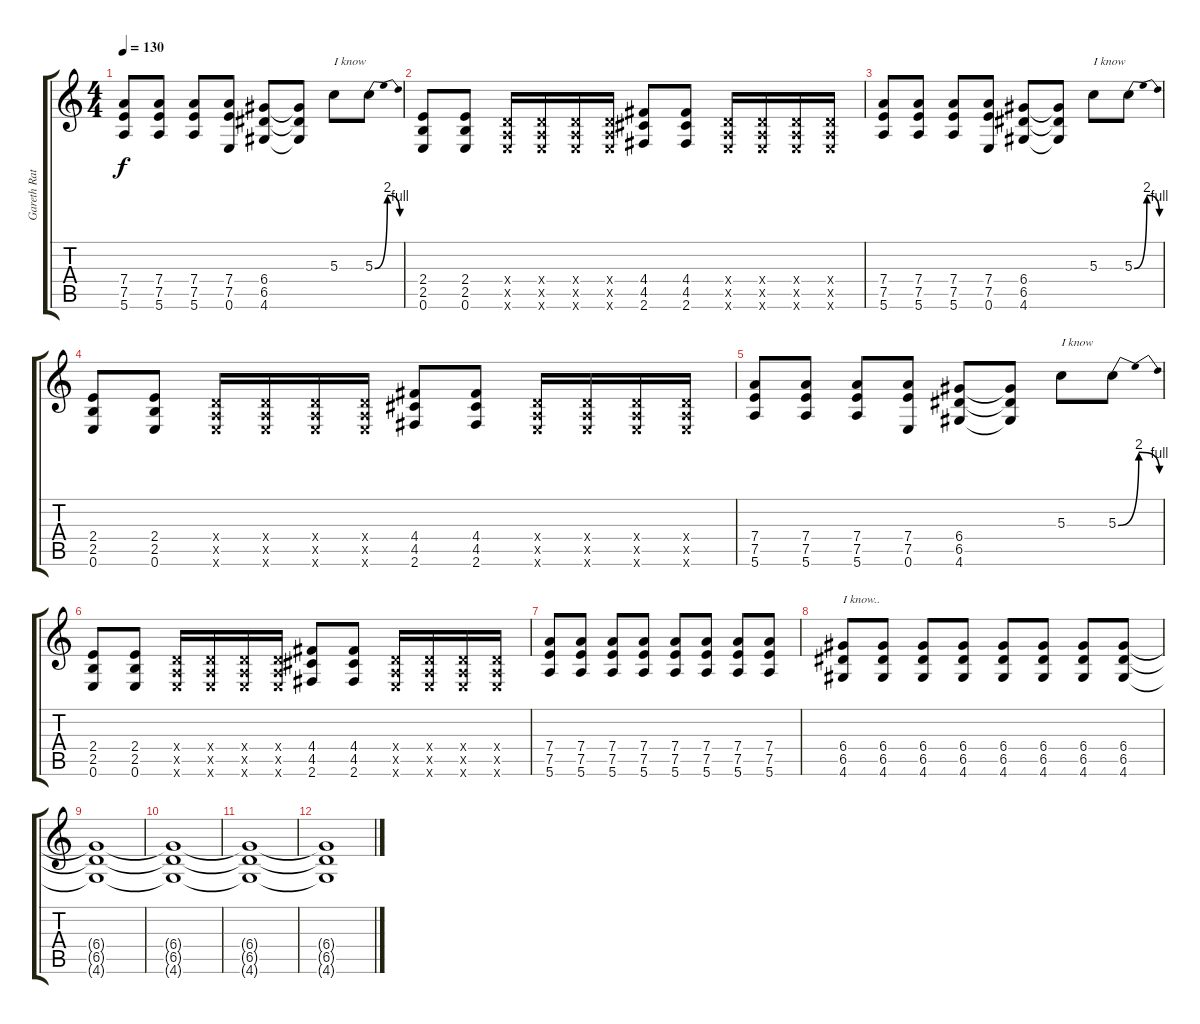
\track ("Gareth Ratcliffe - Distorted Chorus" "Gareth Rat") {instrument distortionguitar}
\staff {score tabs}
\tuning (E4 B3 G3 D3 A2 E2) {hide}
\ts (4 4)
\tempo 130
\clef g2
\ks c
(7.4 7.5 5.6).8{dy f} (7.4 7.5 5.6).8 (7.4 7.5 5.6).8 (7.4 7.5 0.6).8 (6.4 6.5 4.6).8 (6.4{t} 6.5{t} 4.6{t}).8 5.3.8{txt "I know"} 5.3{be (bendrelease 0 0 30 8 30 8 60 4)}.8 |
(2.4 2.5 0.6).8 (2.4 2.5 0.6).8 (0.4{x} 0.5{x} 0.6{x}).16 (0.4{x} 0.5{x} 0.6{x}).16 (0.4{x} 0.5{x} 0.6{x}).16 (0.4{x} 0.5{x} 0.6{x}).16 (4.4 4.5 2.6).8 (4.4 4.5 2.6).8 (0.4{x} 0.5{x} 0.6{x}).16 (0.4{x} 0.5{x} 0.6{x}).16 (0.4{x} 0.5{x} 0.6{x}).16 (0.4{x} 0.5{x} 0.6{x}).16 |
(7.4 7.5 5.6).8 (7.4 7.5 5.6).8 (7.4 7.5 5.6).8 (7.4 7.5 0.6).8 (6.4 6.5 4.6).8 (6.4{t} 6.5{t} 4.6{t}).8 5.3.8{txt "I know"} 5.3{be (bendrelease 0 0 30 8 30 8 60 4)}.8 |
(2.4 2.5 0.6).8 (2.4 2.5 0.6).8 (0.4{x} 0.5{x} 0.6{x}).16 (0.4{x} 0.5{x} 0.6{x}).16 (0.4{x} 0.5{x} 0.6{x}).16 (0.4{x} 0.5{x} 0.6{x}).16 (4.4 4.5 2.6).8 (4.4 4.5 2.6).8 (0.4{x} 0.5{x} 0.6{x}).16 (0.4{x} 0.5{x} 0.6{x}).16 (0.4{x} 0.5{x} 0.6{x}).16 (0.4{x} 0.5{x} 0.6{x}).16 |
(7.4 7.5 5.6).8 (7.4 7.5 5.6).8 (7.4 7.5 5.6).8 (7.4 7.5 0.6).8 (6.4 6.5 4.6).8 (6.4{t} 6.5{t} 4.6{t}).8 5.3.8{txt "I know"} 5.3{be (bendrelease 0 0 30 8 30 8 60 4)}.8 |
(2.4 2.5 0.6).8 (2.4 2.5 0.6).8 (0.4{x} 0.5{x} 0.6{x}).16 (0.4{x} 0.5{x} 0.6{x}).16 (0.4{x} 0.5{x} 0.6{x}).16 (0.4{x} 0.5{x} 0.6{x}).16 (4.4 4.5 2.6).8 (4.4 4.5 2.6).8 (0.4{x} 0.5{x} 0.6{x}).16 (0.4{x} 0.5{x} 0.6{x}).16 (0.4{x} 0.5{x} 0.6{x}).16 (0.4{x} 0.5{x} 0.6{x}).16 |
(7.4 7.5 5.6).8 (7.4 7.5 5.6).8 (7.4 7.5 5.6).8 (7.4 7.5 5.6).8 (7.4 7.5 5.6).8 (7.4 7.5 5.6).8 (7.4 7.5 5.6).8 (7.4 7.5 5.6).8 |
(6.4 6.5 4.6).8{txt "I know.."} (6.4 6.5 4.6).8 (6.4 6.5 4.6).8 (6.4 6.5 4.6).8 (6.4 6.5 4.6).8 (6.4 6.5 4.6).8 (6.4 6.5 4.6).8 (6.4 6.5 4.6).8 |
(6.4{t} 6.5{t} 4.6{t}).1 |
(6.4{t} 6.5{t} 4.6{t}).1 |
(6.4{t} 6.5{t} 4.6{t}).1 |
(6.4{t} 6.5{t} 4.6{t}).1
